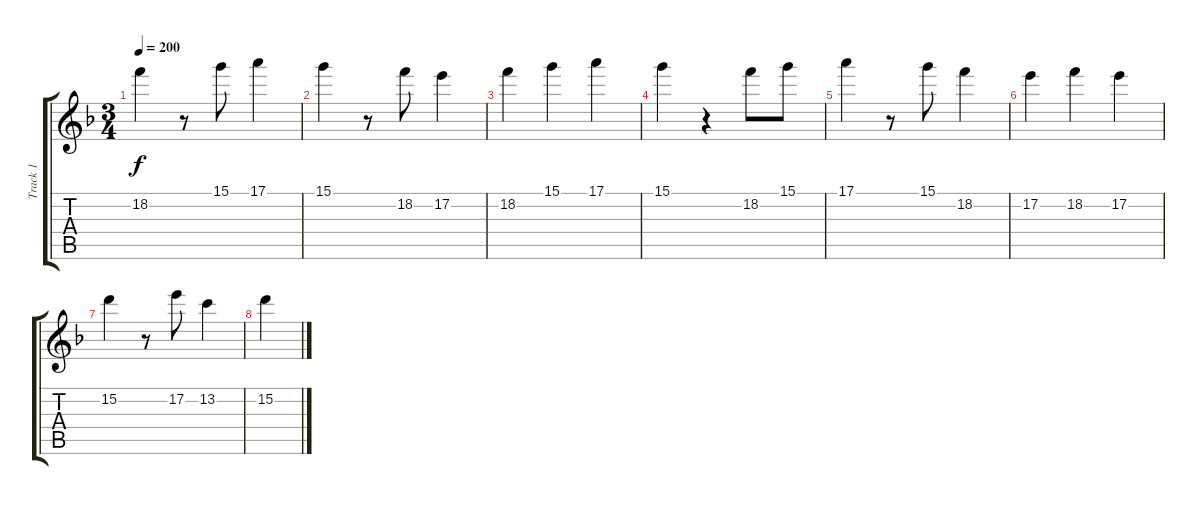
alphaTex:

\track ("Track 1" "Track 1") {instrument acousticguitarsteel}
\staff {score tabs}
\tuning (E4 B3 G3 D3 A2 E2) {hide}
\ts (3 4)
\tempo 200
\clef g2
\ks f
18.2.4{dy f} r.8 15.1.8 17.1.4 |
15.1.4 r.8 18.2.8 17.2.4 |
18.2.4 15.1.4 17.1.4 |
15.1.4 r.4 18.2.8 15.1.8 |
17.1.4 r.8 15.1.8 18.2.4 |
17.2.4 18.2.4 17.2.4 |
15.2.4 r.8 17.2.8 13.2.4 |
15.2.4
